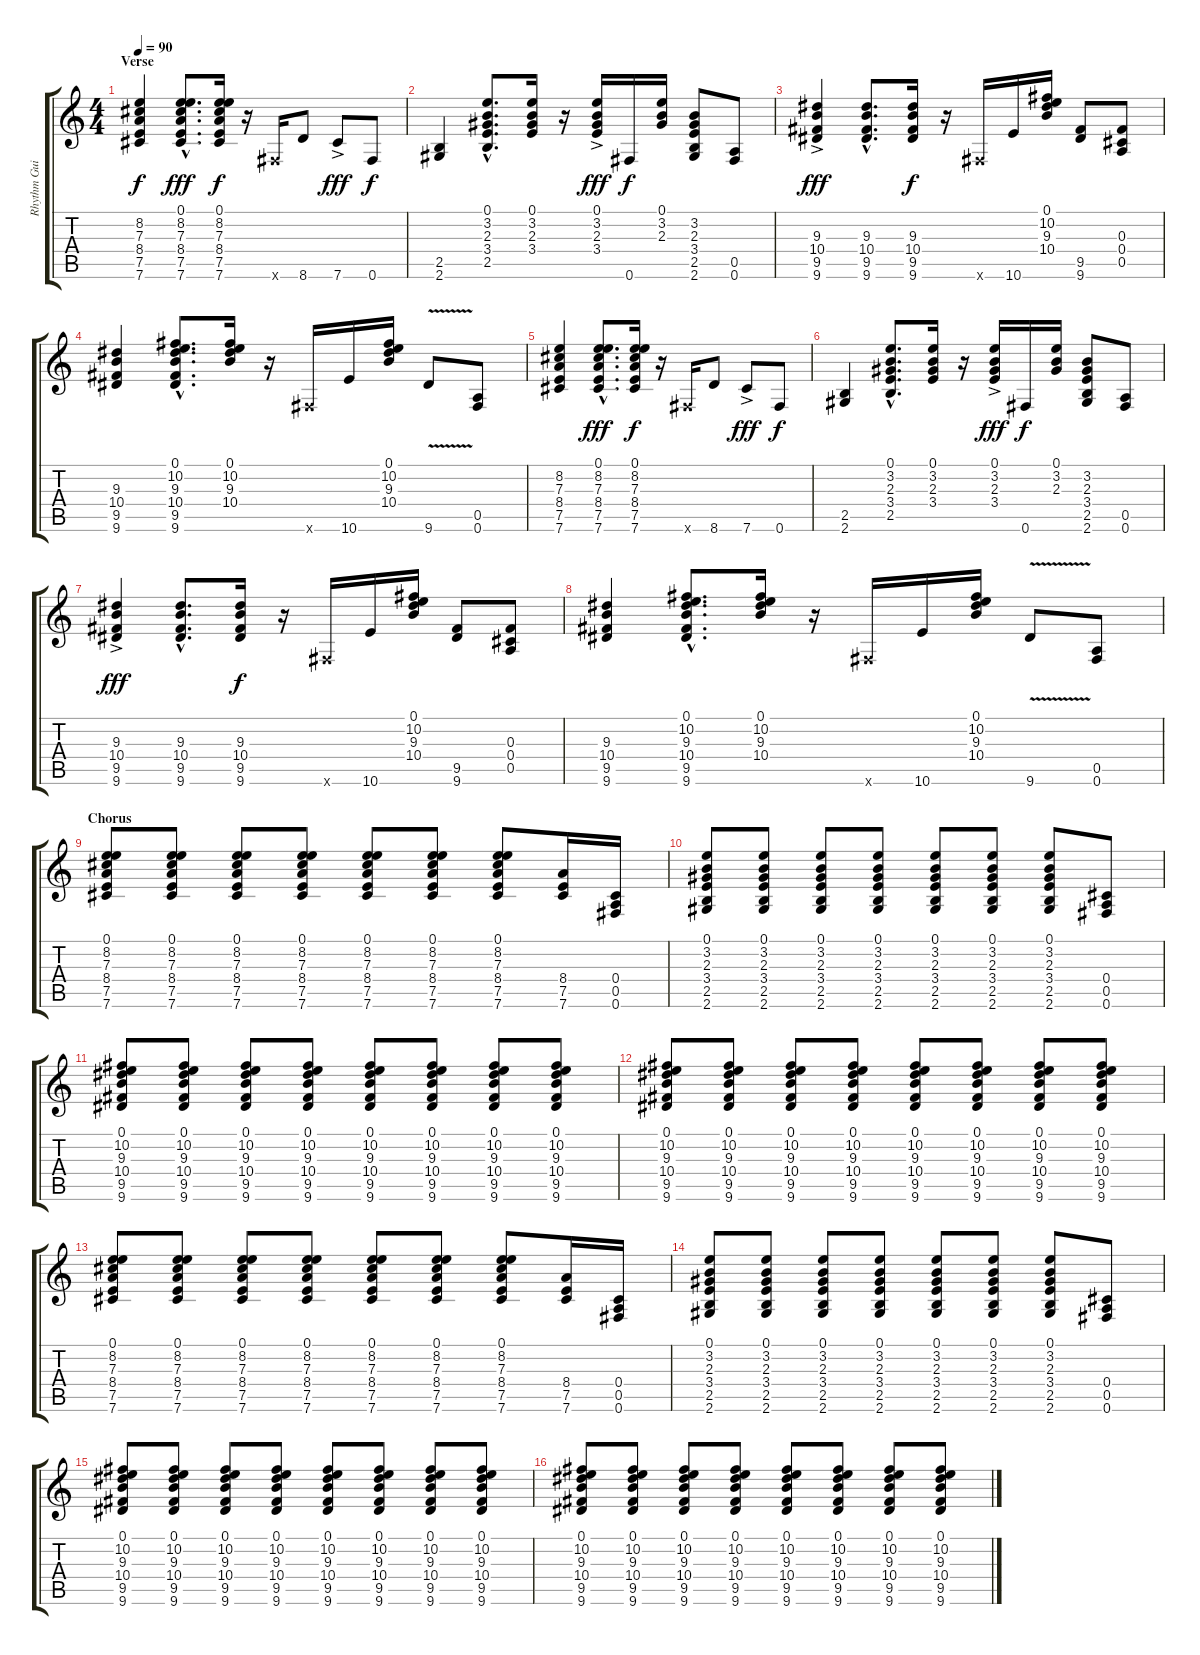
\track ("Rhythm Guitar" "Rhythm Gui") {instrument distortionguitar}
\staff {score tabs}
\tuning (E4 Ab3 Gb3 Db3 A2 Gb2) {hide}
\ts (4 4)
\section ("" "Verse")
\tempo 90
\clef g2
\ks c
(8.2 7.3 8.4 7.5 7.6).4{dy f} (0.1{hac} 8.2{hac} 7.3{hac} 8.4{hac} 7.5{hac} 7.6{hac}).8{d dy fff} (0.1 8.2 7.3 8.4 7.5 7.6).16{dy f} r.16 0.6{x}.16 8.6.8 7.6{ac}.8{dy fff} 0.6.8{dy f} |
(2.5 2.6).4 (0.1{hac} 3.2{hac} 2.3{hac} 3.4{hac} 2.5{hac}).8{d} (0.1 3.2 2.3 3.4).16 r.16 (0.1 3.2 2.3{ac} 3.4).16{dy fff} 0.6.16{dy f} (0.1 3.2 2.3).16 (3.2 2.3 3.4 2.5 2.6).8 (0.5 0.6).8 |
(9.3 10.4 9.5{ac} 9.6).4{dy fff} (9.3{hac} 10.4{hac} 9.5{hac} 9.6{hac}).8{d} (9.3 10.4 9.5 9.6).16{dy f} r.16 0.6{x}.16 10.6.16 (0.1 10.2 9.3 10.4).16 (9.5 9.6).8 (0.3 0.4 0.5).8 |
(9.3 10.4 9.5 9.6).4 (0.1{hac} 10.2{hac} 9.3{hac} 10.4{hac} 9.5{hac} 9.6{hac}).8{d} (0.1 10.2 9.3 10.4).16 r.16 0.6{x}.16 10.6.16 (0.1 10.2 9.3 10.4).16 9.6{v}.8 (0.5 0.6).8 |
(8.2 7.3 8.4 7.5 7.6).4 (0.1{hac} 8.2{hac} 7.3{hac} 8.4{hac} 7.5{hac} 7.6{hac}).8{d dy fff} (0.1 8.2 7.3 8.4 7.5 7.6).16{dy f} r.16 0.6{x}.16 8.6.8 7.6{ac}.8{dy fff} 0.6.8{dy f} |
(2.5 2.6).4 (0.1{hac} 3.2{hac} 2.3{hac} 3.4{hac} 2.5{hac}).8{d} (0.1 3.2 2.3 3.4).16 r.16 (0.1 3.2 2.3{ac} 3.4).16{dy fff} 0.6.16{dy f} (0.1 3.2 2.3).16 (3.2 2.3 3.4 2.5 2.6).8 (0.5 0.6).8 |
(9.3 10.4 9.5{ac} 9.6).4{dy fff} (9.3{hac} 10.4{hac} 9.5{hac} 9.6{hac}).8{d} (9.3 10.4 9.5 9.6).16{dy f} r.16 0.6{x}.16 10.6.16 (0.1 10.2 9.3 10.4).16 (9.5 9.6).8 (0.3 0.4 0.5).8 |
(9.3 10.4 9.5 9.6).4 (0.1{hac} 10.2{hac} 9.3{hac} 10.4{hac} 9.5{hac} 9.6{hac}).8{d} (0.1 10.2 9.3 10.4).16 r.16 0.6{x}.16 10.6.16 (0.1 10.2 9.3 10.4).16 9.6{v}.8 (0.5 0.6).8 |
\section ("" "Chorus")
(0.1 8.2 7.3 8.4 7.5 7.6).8 (0.1 8.2 7.3 8.4 7.5 7.6).8 (0.1 8.2 7.3 8.4 7.5 7.6).8 (0.1 8.2 7.3 8.4 7.5 7.6).8 (0.1 8.2 7.3 8.4 7.5 7.6).8 (0.1 8.2 7.3 8.4 7.5 7.6).8 (0.1 8.2 7.3 8.4 7.5 7.6).8 (8.4 7.5 7.6).16 (0.4 0.5 0.6).16 |
(0.1 3.2 2.3 3.4 2.5 2.6).8 (0.1 3.2 2.3 3.4 2.5 2.6).8 (0.1 3.2 2.3 3.4 2.5 2.6).8 (0.1 3.2 2.3 3.4 2.5 2.6).8 (0.1 3.2 2.3 3.4 2.5 2.6).8 (0.1 3.2 2.3 3.4 2.5 2.6).8 (0.1 3.2 2.3 3.4 2.5 2.6).8 (0.4 0.5 0.6).8 |
(0.1 10.2 9.3 10.4 9.5 9.6).8 (0.1 10.2 9.3 10.4 9.5 9.6).8 (0.1 10.2 9.3 10.4 9.5 9.6).8 (0.1 10.2 9.3 10.4 9.5 9.6).8 (0.1 10.2 9.3 10.4 9.5 9.6).8 (0.1 10.2 9.3 10.4 9.5 9.6).8 (0.1 10.2 9.3 10.4 9.5 9.6).8 (0.1 10.2 9.3 10.4 9.5 9.6).8 |
(0.1 10.2 9.3 10.4 9.5 9.6).8 (0.1 10.2 9.3 10.4 9.5 9.6).8 (0.1 10.2 9.3 10.4 9.5 9.6).8 (0.1 10.2 9.3 10.4 9.5 9.6).8 (0.1 10.2 9.3 10.4 9.5 9.6).8 (0.1 10.2 9.3 10.4 9.5 9.6).8 (0.1 10.2 9.3 10.4 9.5 9.6).8 (0.1 10.2 9.3 10.4 9.5 9.6).8 |
(0.1 8.2 7.3 8.4 7.5 7.6).8 (0.1 8.2 7.3 8.4 7.5 7.6).8 (0.1 8.2 7.3 8.4 7.5 7.6).8 (0.1 8.2 7.3 8.4 7.5 7.6).8 (0.1 8.2 7.3 8.4 7.5 7.6).8 (0.1 8.2 7.3 8.4 7.5 7.6).8 (0.1 8.2 7.3 8.4 7.5 7.6).8 (8.4 7.5 7.6).16 (0.4 0.5 0.6).16 |
(0.1 3.2 2.3 3.4 2.5 2.6).8 (0.1 3.2 2.3 3.4 2.5 2.6).8 (0.1 3.2 2.3 3.4 2.5 2.6).8 (0.1 3.2 2.3 3.4 2.5 2.6).8 (0.1 3.2 2.3 3.4 2.5 2.6).8 (0.1 3.2 2.3 3.4 2.5 2.6).8 (0.1 3.2 2.3 3.4 2.5 2.6).8 (0.4 0.5 0.6).8 |
(0.1 10.2 9.3 10.4 9.5 9.6).8 (0.1 10.2 9.3 10.4 9.5 9.6).8 (0.1 10.2 9.3 10.4 9.5 9.6).8 (0.1 10.2 9.3 10.4 9.5 9.6).8 (0.1 10.2 9.3 10.4 9.5 9.6).8 (0.1 10.2 9.3 10.4 9.5 9.6).8 (0.1 10.2 9.3 10.4 9.5 9.6).8 (0.1 10.2 9.3 10.4 9.5 9.6).8 |
(0.1 10.2 9.3 10.4 9.5 9.6).8 (0.1 10.2 9.3 10.4 9.5 9.6).8 (0.1 10.2 9.3 10.4 9.5 9.6).8 (0.1 10.2 9.3 10.4 9.5 9.6).8 (0.1 10.2 9.3 10.4 9.5 9.6).8 (0.1 10.2 9.3 10.4 9.5 9.6).8 (0.1 10.2 9.3 10.4 9.5 9.6).8 (0.1 10.2 9.3 10.4 9.5 9.6).8
